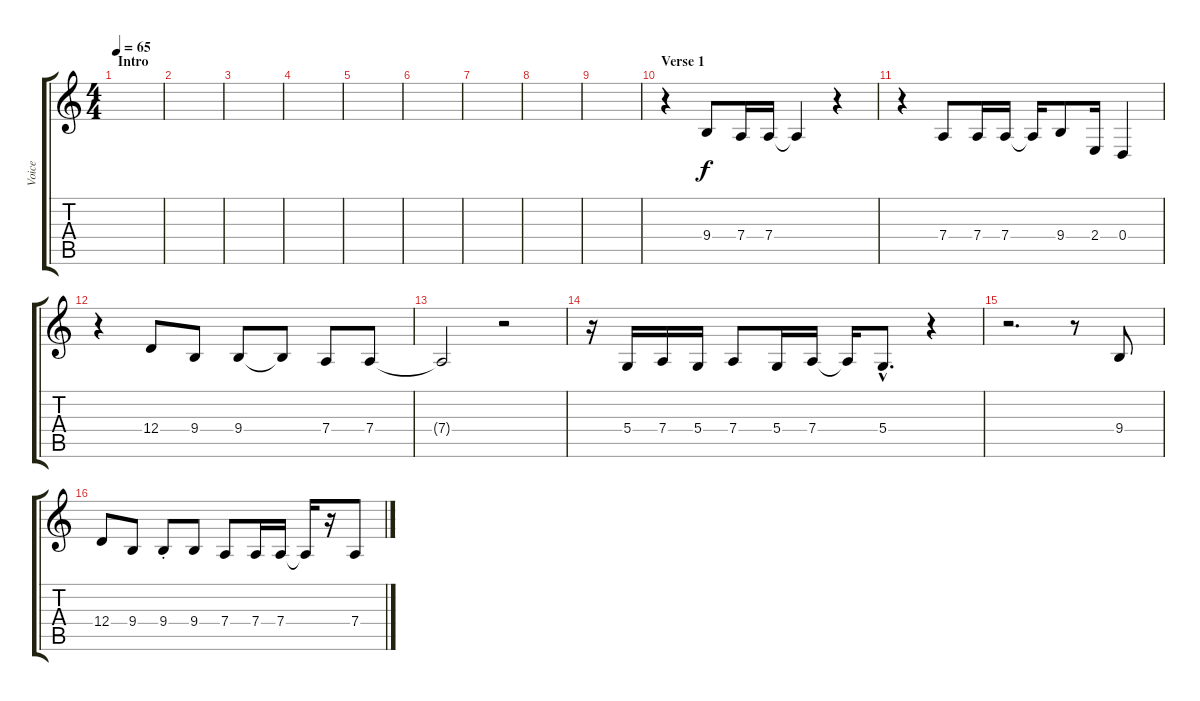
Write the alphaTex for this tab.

\track ("Voice" "Voice") {instrument flute}
\staff {score tabs}
\tuning (E4 B3 G3 D3 A2 E2) {hide}
\ts (4 4)
\section ("" "Intro")
\tempo 65
\clef g2
\ks c
|
|
|
|
|
|
|
|
|
\section ("" "Verse 1")
r.4 9.4.8 7.4.16 7.4.16 7.4{t}.4 r.4 |
r.4 7.4.8 7.4.16 7.4.16 7.4{t}.16 9.4.8 2.4.16 0.4.4 |
r.4 12.4.8 9.4.8 9.4.8 9.4{t}.8 7.4.8 7.4.8 |
7.4{t}.2 r.2 |
r.16 5.4.16 7.4.16 5.4.16 7.4.8 5.4.16 7.4.16 7.4{t}.16 5.4{hac}.8{d} r.4 |
r.2{d} r.8 9.4.8 |
12.4.8 9.4.8 9.4{st}.8 9.4.8 7.4.8 7.4.16 7.4.16 7.4{t}.16 r.16 7.4.8
